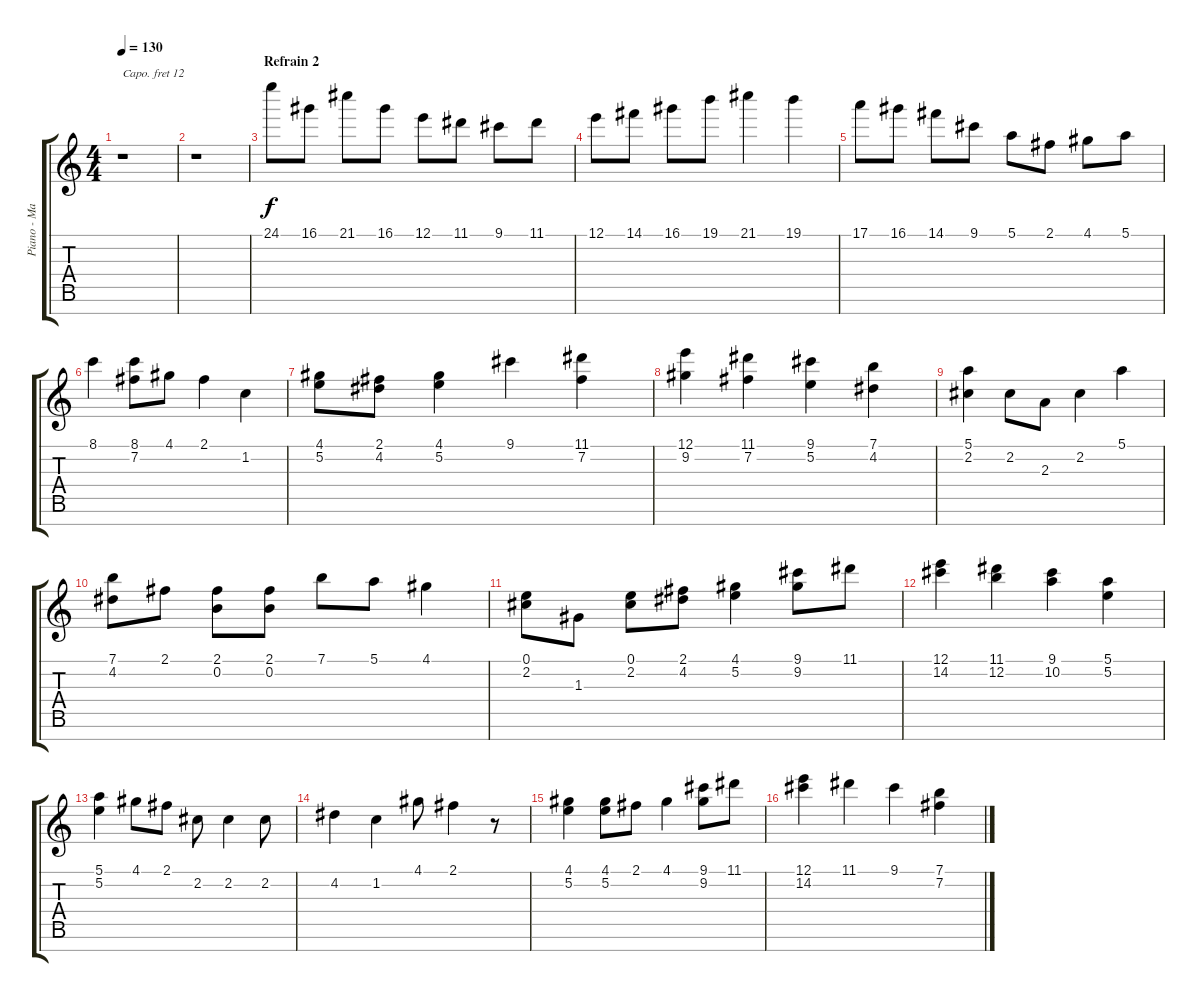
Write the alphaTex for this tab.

\track ("Piano - Main droite" "Piano - Ma") {instrument acousticgrandpiano}
\staff {score tabs}
\capo 12
\tuning (E4 B3 G3 D3 A2 E2 B1) {hide}
\ts (4 4)
\tempo 130
\clef g2
\ks c
r.1{dy f} |
r.1 |
\section ("" "Refrain 2")
24.1.8 16.1.8 21.1.8 16.1.8 12.1.8 11.1.8 9.1.8 11.1.8 |
12.1.8 14.1.8 16.1.8 19.1.8 21.1.4 19.1.4 |
17.1.8 16.1.8 14.1.8 9.1.8 5.1.8 2.1.8 4.1.8 5.1.8 |
8.1.4 (8.1 7.2).8 4.1.8 2.1.4 1.2.4 |
(4.1 5.2).8 (2.1 4.2).8 (4.1 5.2).4 9.1.4 (11.1 7.2).4 |
(12.1 9.2).4 (11.1 7.2).4 (9.1 5.2).4 (7.1 4.2).4 |
(5.1 2.2).4 2.2.8 2.3.8 2.2.4 5.1.4 |
(7.1 4.2).8 2.1.8 (2.1 0.2).8 (2.1 0.2).8 7.1.8 5.1.8 4.1.4 |
(0.1 2.2).8 1.3.8 (0.1 2.2).8 (2.1 4.2).8 (4.1 5.2).4 (9.1 9.2).8 11.1.8 |
(12.1 14.2).4 (11.1 12.2).4 (9.1 10.2).4 (5.1 5.2).4 |
(5.1 5.2).4 4.1.8 2.1.8 2.2.8 2.2.4 2.2.8 |
4.2.4 1.2.4 4.1.8 2.1.4 r.8 |
(4.1 5.2).4 (4.1 5.2).8 2.1.8 4.1.4 (9.1 9.2).8 11.1.8 |
(12.1 14.2).4 11.1.4 9.1.4 (7.1 7.2).4
